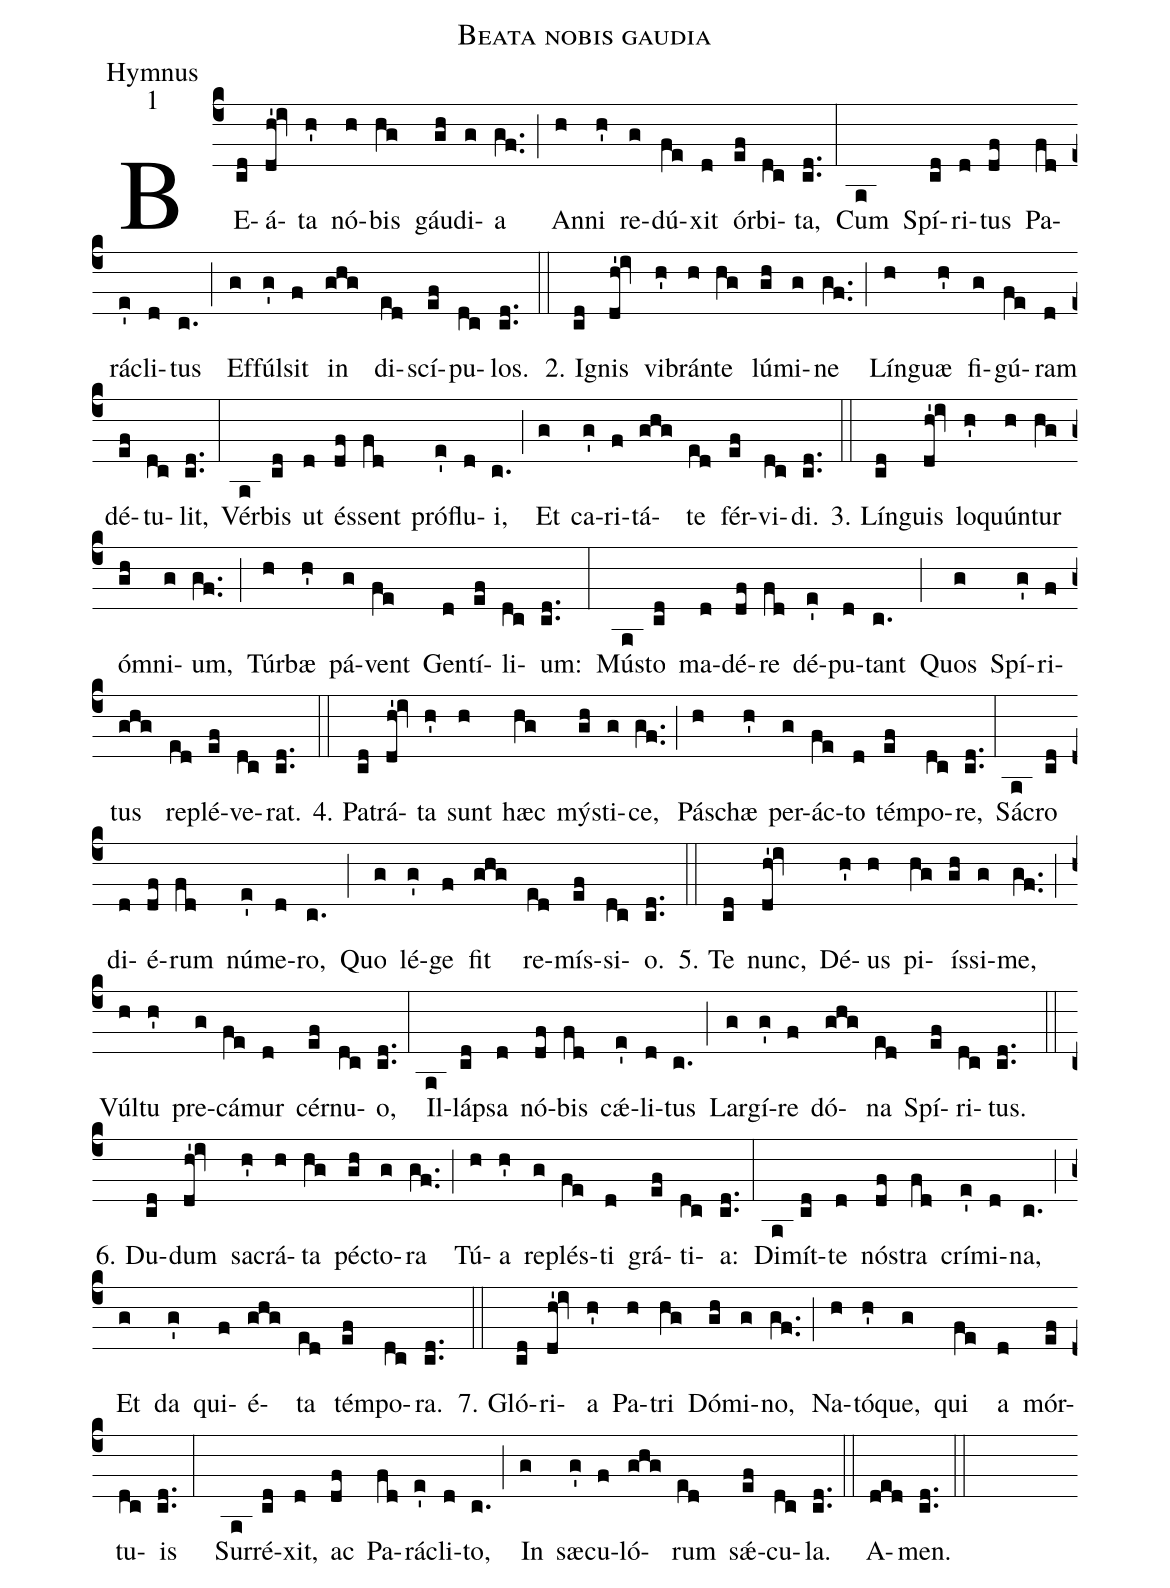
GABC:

name:Beata nobis gaudia;
office-part:Hymnus;
mode:1;
%%
(c4)BE(cd)á(dh'!iv)ta(h') nó(h)bis(hg) gáu(gh)di(g)a(gf..) (;)
An(h)ni(h') re(g)dú(fe)xit(d) ór(ef)bi(dc)ta,(cd..) (:)
Cum(a) Spí(cd)ri(d)tus(df) Pa(fd)rá(e')cli(d)tus(c.) (;)
Ef(g)fúl(g')sit(f) in(ghg) di(ed)scí(ef)pu(dc)los.(cd..) (::)

2. I(cd)gnis(dh'!iv) vi(h')brán(h)te(hg) lú(gh)mi(g)ne(gf..) (;)
Lín(h)guæ(h') fi(g)gú(fe)ram(d) dé(ef)tu(dc)lit,(cd..) (:)
Vér(a)bis(cd) ut(d) és(df)sent(fd) pró(e')flu(d)i,(c.) (;)
Et(g) ca(g')ri(f)tá(ghg)te(ed) fér(ef)vi(dc)di.(cd..) (::)

3. Lín(cd)guis(dh'!iv) lo(h')quún(h)tur(hg) óm(gh)ni(g)um,(gf..) (;)
Túr(h)bæ(h') pá(g)vent(fe) Gen(d)tí(ef)li(dc)um:(cd..) (:)
Mús(a)to(cd) ma(d)dé(df)re(fd) dé(e')pu(d)tant(c.) (;)
Quos(g) Spí(g')ri(f)tus(ghg) re(ed)plé(ef)ve(dc)rat.(cd..) (::)

4. Pa(cd)trá(dh'!iv)ta(h') sunt(h) hæc(hg) mýs(gh)ti(g)ce,(gf..) (;)
Pás(h)chæ(h') per(g)ác(fe)to(d) tém(ef)po(dc)re,(cd..) (:)
Sá(a)cro(cd) di(d)é(df)rum(fd) nú(e')me(d)ro,(c.) (;)
Quo(g) lé(g')ge(f) fit(ghg) re(ed)mís(ef)si(dc)o.(cd..) (::)

5. Te(cd) nunc,(dh'!iv) Dé(h')us(h) pi(hg)ís(gh)si(g)me,(gf..) (;)
Vúl(h)tu(h') pre(g)cá(fe)mur(d) cér(ef)nu(dc)o,(cd..) (:)
Il(a)láp(cd)sa(d) nó(df)bis(fd) cǽ(e')li(d)tus(c.) (;)
Lar(g)gí(g')re(f) dó(ghg)na(ed) Spí(ef)ri(dc)tus.(cd..) (::)

6. Du(cd)dum(dh'!iv) sa(h')crá(h)ta(hg) péc(gh)to(g)ra(gf..) (;)
Tú(h)a(h') re(g)plés(fe)ti(d) grá(ef)ti(dc)a:(cd..) (:)
Di(a)mít(cd)te(d) nós(df)tra(fd) crí(e')mi(d)na,(c.) (;)
Et(g) da(g') qui(f)é(ghg)ta(ed) tém(ef)po(dc)ra.(cd..) (::)

7. Gló(cd)ri(dh'!iv)a(h') Pa(h)tri(hg) Dó(gh)mi(g)no,(gf..) (;)
Na(h)tó(h')que,(g) qui(fe) a(d) mór(ef)tu(dc)is(cd..:)
Sur(a)ré(cd)xit,(d) ac(df) Pa(fd)rá(e')cli(d)to,(c.) (;)
In(g) sæ(g')cu(f)ló(ghg)rum(ed) sǽ(ef)cu(dc)la.(cd..) (::)
A(ded)men.(cd..) (::)
